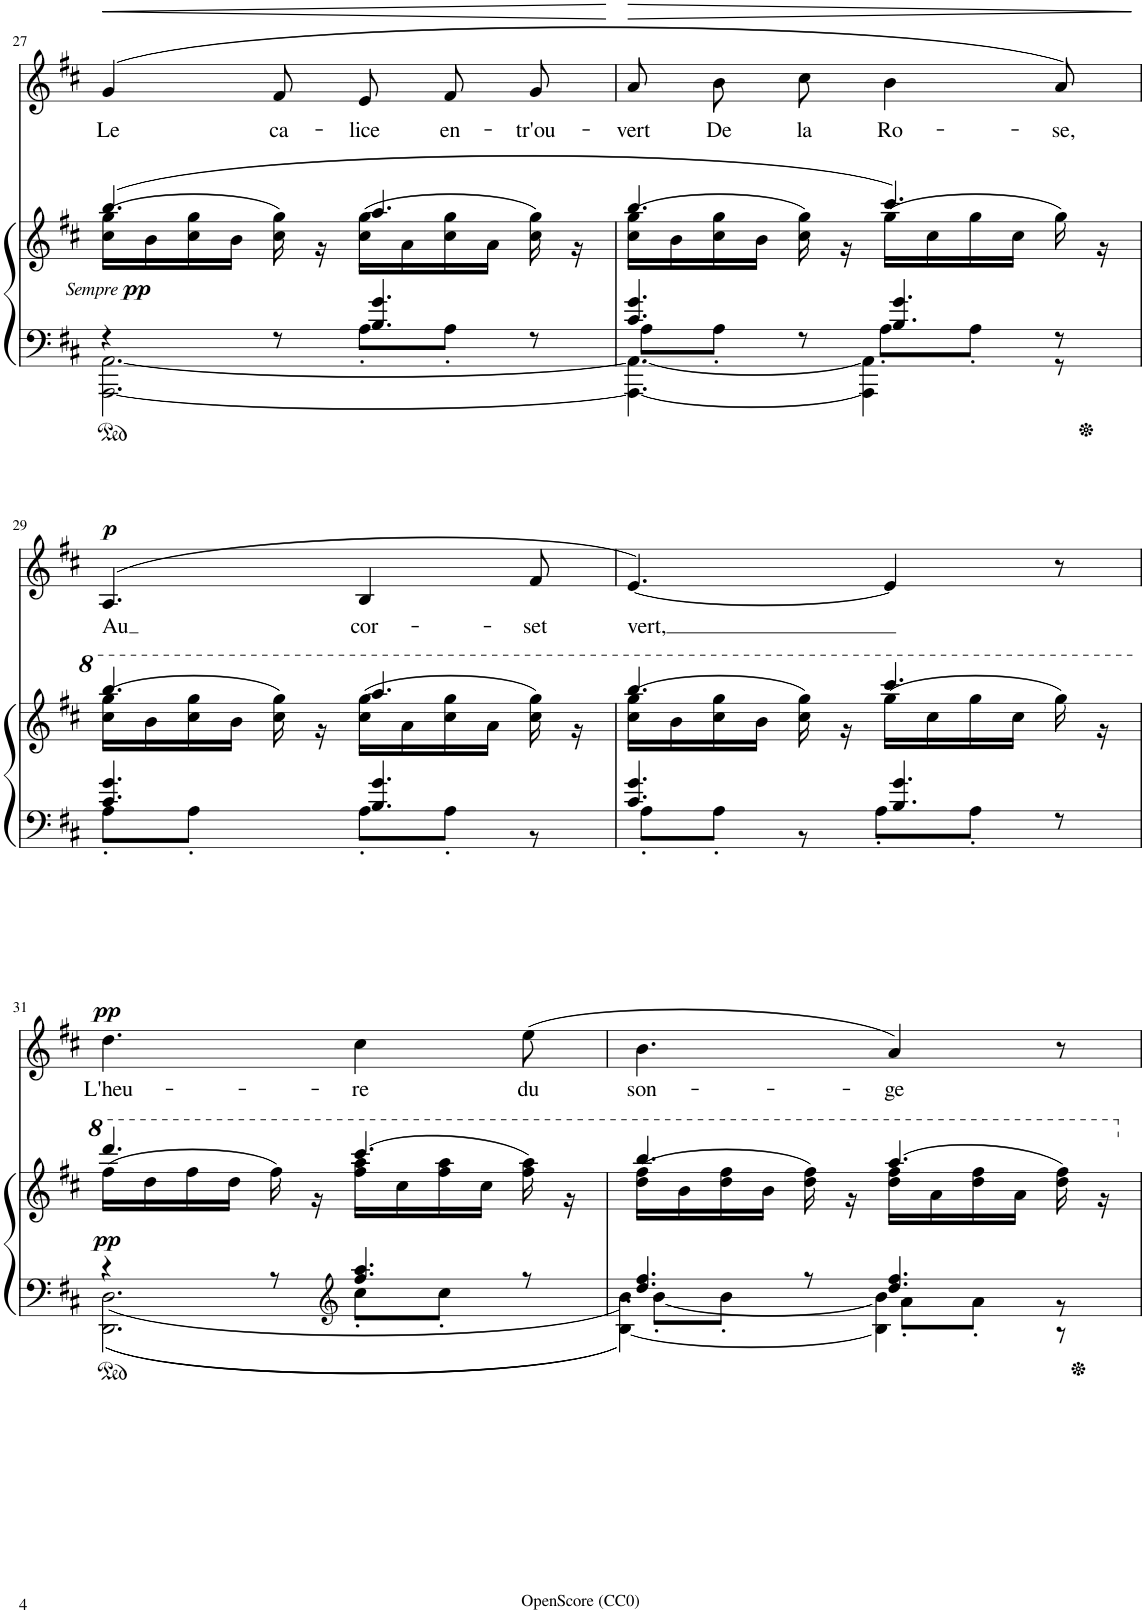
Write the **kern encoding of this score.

**kern	**kern	**dynam	**kern	**text	**dynam
*part2	*part2	*part2	*part1	*part1	*part1
*staff3	*staff2	*staff2/3	*staff1	*staff1	*staff1
*I"Piano	*	*	*I"Chant Voice	*	*
*I'Pno	*	*	*	*	*
!!LO:PB:g=z
*clefF4	*clefG2	*	*clefG2	*	*
*k[f#c#]	*k[f#c#]	*	*k[f#c#]	*	*
*M6/8	*M6/8	*	*M6/8	*	*
=27	=27	=27	=27	=27	=27
*^	*^	*	*	*	*
*	*^	*	*	*	*	*	*
!	!	!	!	!	!LO:DY:b	!	!LO:LY:b	!LO:HP:b
!	!	!	!	!	!LO:DY:n=1:b	!	!	!
4r	4ryy	[2.AAA\ [2.AA\	(4.bb/	(>16cc#\ 16gg\LL	other-dynamics pp	(4g/	Le	<
.	.	.	.	16b\	.	.	.	.
.	.	.	.	16cc#\ 16gg\	.	.	.	.
.	.	.	.	16b\JJ	.	.	.	.
!	!	!	!	!	!	!	!LO:LY:b	!
8r	8ryy	.	.	16cc#\ 16gg\)	.	8f#/	ca-	.
.	.	.	.	16r	.	.	.	.
!	!	!	!	!	!	!	!LO:LY:b	!
4.B/ 4.g/	8A'\L	.	4.aa/	(>16cc#\ 16gg\LL	.	8e/L	-lice	.
.	.	.	.	16a\	.	.	.	.
!	!	!	!	!	!	!	!LO:LY:b	!
.	8A'\J	.	.	16cc#\ 16gg\	.	8f#/	en-	.
.	.	.	.	16a\JJ	.	.	.	.
!	!	!	!	!	!	!	!LO:LY:b	!
.	8r	.	.	16cc#\ 16gg\)	.	8g/J	-tr'ou-	.
.	.	.	.	16r	.	.	.	.
*v	*v	*v	*	*	*	*	*	*
*	*v	*v	*	*	*	*
.	.	.	.	.	[
=28	=28	=28	=28	=28	=28
*^	*^	*	*	*	*
*	*^	*	*	*	*	*	*
!	!	!	!	!	!	!	!LO:LY:b	!LO:HP:b
4.c#/ 4.g/	8A'\L	4.AAA\_ 4.AA\_	4.bb/	(>16cc#\ 16gg\LL	.	8a\L	-vert	>
.	.	.	.	16b\	.	.	.	.
!	!	!	!	!	!	!	!LO:LY:b	!
.	8A'\J	.	.	16cc#\ 16gg\	.	8b\	De	.
.	.	.	.	16b\JJ	.	.	.	.
!	!	!	!	!	!	!	!LO:LY:b	!
.	8r	.	.	16cc#\ 16gg\)	.	8cc#\J	la	.
.	.	.	.	16r	.	.	.	.
!	!	!	!	!	!	!	!LO:LY:b	!
4.B/ 4.g/	8A'\L	4AAA\] 4AA\]	4.ccc#/)	(>16gg\LL	.	4b\	Ro-	.
.	.	.	.	16cc#\	.	.	.	.
.	8A'\J	.	.	16gg\	.	.	.	.
.	.	.	.	16cc#\JJ	.	.	.	.
!	!	!	!	!	!	!	!LO:LY:b	!
.	8r	8r	.	16gg\)	.	8a/)	-se,	.
.	.	.	.	16r	.	.	.	.
*v	*v	*v	*	*	*	*	*	*
*	*v	*v	*	*	*	*
.	.	.	.	.	]
!!LO:LB:g=z
=29	=29	=29	=29	=29	=29
*^	*	*	*	*	*
*	*	*8va	*	*	*	*
*	*	*^	*	*	*	*
!	!	!	!	!	!	!LO:LY:b	!LO:DY:a
4.c#/ 4.g/	8A'\L	4.bbb/	(>16ccc#\ 16ggg\LL	.	(>4.A/	Au	p
.	.	.	16bb\	.	.	.	.
.	8A'\J	.	16ccc#\ 16ggg\	.	.	.	.
.	.	.	16bb\JJ	.	.	.	.
.	8ryy	.	16ccc#\ 16ggg\)	.	.	.	.
.	.	.	16r	.	.	.	.
!	!	!	!	!	!	!LO:LY:b	!
4.B/ 4.g/	8A'\L	4.aaa/	(>16ccc#\ 16ggg\LL	.	4B/	cor-	.
.	.	.	16aa\	.	.	.	.
.	8A'\J	.	16ccc#\ 16ggg\	.	.	.	.
.	.	.	16aa\JJ	.	.	.	.
!	!	!	!	!	!	!LO:LY:b	!
.	8r	.	16ccc#\ 16ggg\)	.	8f#/	-set	.
.	.	.	16r	.	.	.	.
=30	=30	=30	=30	=30	=30	=30	=30
*	*^	*	*	*	*	*	*
!	!	!	!	!	!	!	!LO:LY:b	!
4.c#/ 4.g/	8A'\L	8ryy	4.bbb/	(>16ccc#\ 16ggg\LL	.	[4.e/)	vert,	.
.	.	.	.	16bb\	.	.	.	.
*	*v	*v	*	*	*	*	*	*
.	8A'\J	.	16ccc#\ 16ggg\	.	.	.	.
.	.	.	16bb\JJ	.	.	.	.
.	8r	.	16ccc#\ 16ggg\)	.	.	.	.
.	.	.	16r	.	.	.	.
4.B/ 4.g/	8A'\L	4.cccc#/	(>16ggg\LL	.	4e/]	.	.
.	.	.	16ccc#\	.	.	.	.
.	8A'\J	.	16ggg\	.	.	.	.
.	.	.	16ccc#\JJ	.	.	.	.
*	*^	*	*	*	*	*	*
.	8ryy	8r	.	16ggg\)	.	8r	.	.
.	.	.	.	16r	.	.	.	.
!!LO:LB:g=z
=31	=31	=31	=31	=31	=31	=31	=31	=31
!	!	!	!	!	!LO:DY:b	!	!LO:LY:b	!LO:DY:a
4r	4ryy	2.DD\ 2.D\	4.dddd/	(>16fff#\LL	pp	4.dd\	L'heu-	pp
.	.	.	.	16ddd\	.	.	.	.
.	.	.	.	16fff#\	.	.	.	.
.	.	.	.	16ddd\JJ	.	.	.	.
8r	8ryy	.	.	16fff#\)	.	.	.	.
.	.	.	.	16r	.	.	.	.
*clefG2	*	*	*	*	*	*	*	*
!	!	!	!	!	!	!	!LO:LY:b	!
4.ff#/ 4.aa/	8cc#'\L	.	(>4.cccc#/	16fff#\ 16aaa\LL	.	4cc#\	-re	.
.	.	.	.	16ccc#\	.	.	.	.
.	8cc#'\J	.	.	16fff#\ 16aaa\	.	.	.	.
.	.	.	.	16ccc#\JJ	.	.	.	.
!	!	!	!	!	!	!	!LO:LY:b	!
.	8r	.	.	16fff#\ 16aaa\)	.	(8ee\	du	.
.	.	.	.	16r	.	.	.	.
=32	=32	=32	=32	=32	=32	=32	=32	=32
!	!	!	!	!	!	!	!LO:LY:b	!
4.dd/ 4.ff#/	8b'\L	[4.B\ [4.b\	4.bbb/	(>16ddd\ 16fff#\LL	.	4.b\	son-	.
.	.	.	.	16bb\	.	.	.	.
.	8b'\J	.	.	16ddd\ 16fff#\	.	.	.	.
.	.	.	.	16bb\JJ	.	.	.	.
.	8r	.	.	16ddd\ 16fff#\)	.	.	.	.
.	.	.	.	16r	.	.	.	.
!	!	!	!	!	!	!	!LO:LY:b	!
4.dd/ 4.ff#/	8a'\L	4B\] 4b\]	(>4.aaa/	16ddd\ 16fff#\LL	.	4a/)	-ge	.
.	.	.	.	16aa\	.	.	.	.
.	8a'\J	.	.	16ddd\ 16fff#\	.	.	.	.
.	.	.	.	16aa\JJ	.	.	.	.
.	8r	8r	.	16ddd\ 16fff#\)	.	8r	.	.
.	.	.	.	16r	.	.	.	.
*v	*v	*v	*	*	*	*	*	*
*	*X8va	*	*	*	*	*
*	*v	*v	*	*	*	*
=	=	=	=	=	=
*-	*-	*-	*-	*-	*-
